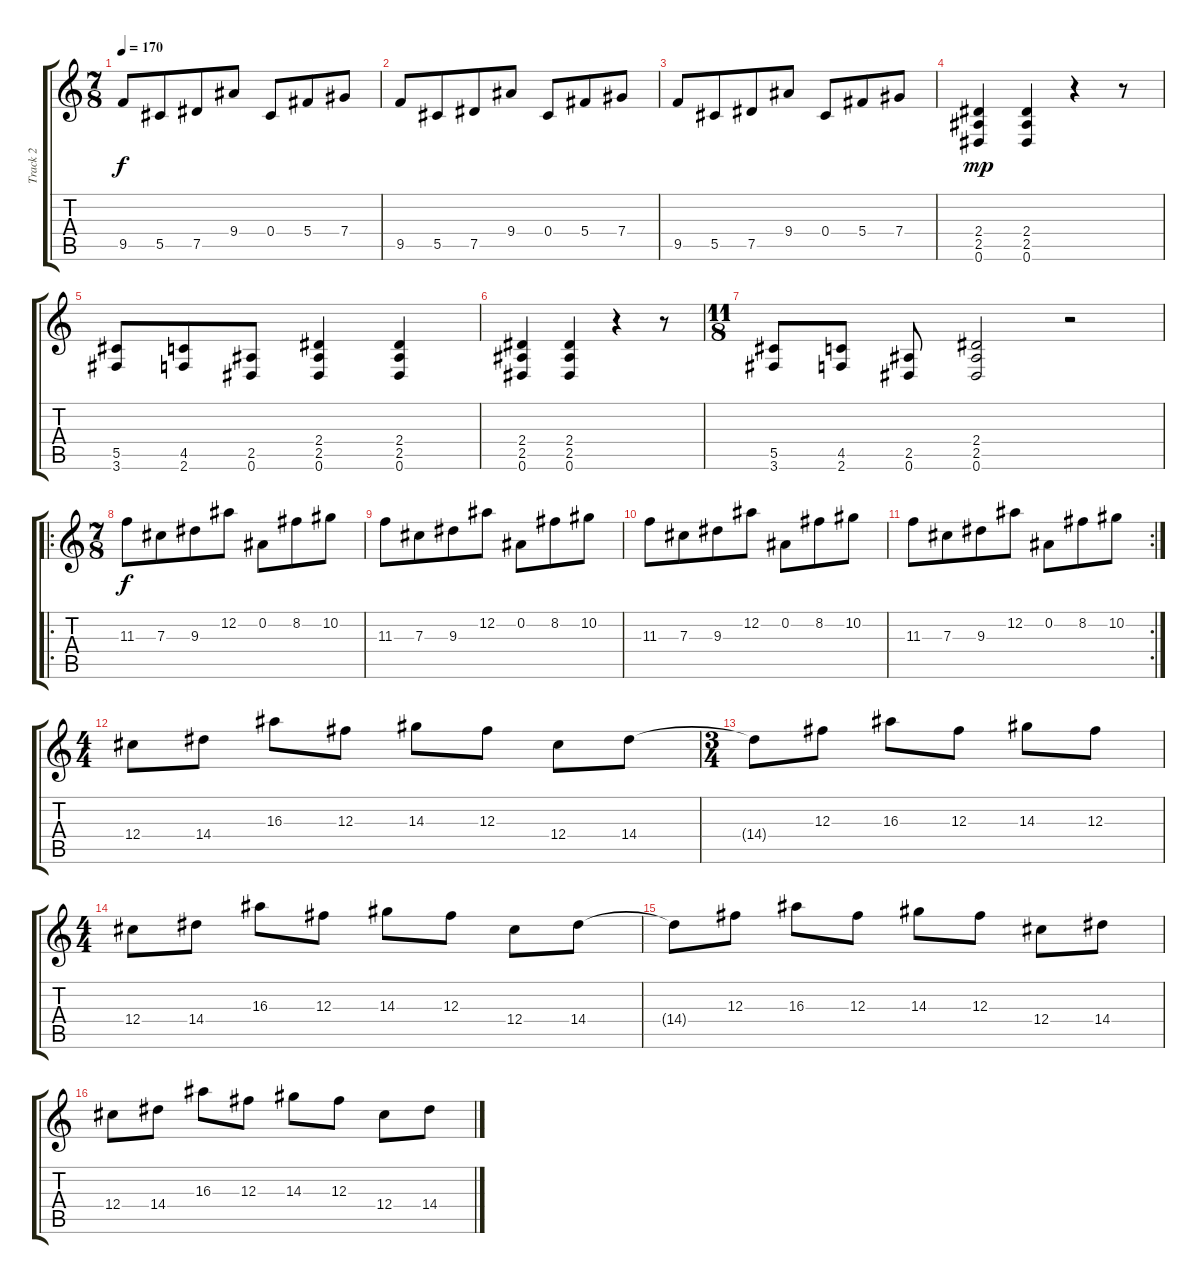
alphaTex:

\track ("Track 2" "Track 2") {instrument overdrivenguitar}
\staff {score tabs}
\tuning (Eb4 Bb3 Gb3 Db3 Ab2 Eb2) {hide}
\ts (7 8)
\tempo 170
\clef g2
\ks c
9.5.8{dy f} 5.5.8 7.5.8 9.4.8 0.4.8 5.4.8 7.4.8 |
9.5.8 5.5.8 7.5.8 9.4.8 0.4.8 5.4.8 7.4.8 |
9.5.8 5.5.8 7.5.8 9.4.8 0.4.8 5.4.8 7.4.8 |
(2.4 2.5 0.6).4{dy mp} (2.4 2.5 0.6).4 r.4 r.8 |
(5.5 3.6).8 (4.5 2.6).8 (2.5 0.6).8 (2.4 2.5 0.6).4 (2.4 2.5 0.6).4 |
(2.4 2.5 0.6).4 (2.4 2.5 0.6).4 r.4 r.8 |
\ts (11 8)
(5.5 3.6).8 (4.5 2.6).8 (2.5 0.6).8 (2.4 2.5 0.6).2 r.2 |
\ro
\ts (7 8)
11.3.8{dy f} 7.3.8 9.3.8 12.2.8 0.2.8 8.2.8 10.2.8 |
11.3.8 7.3.8 9.3.8 12.2.8 0.2.8 8.2.8 10.2.8 |
11.3.8 7.3.8 9.3.8 12.2.8 0.2.8 8.2.8 10.2.8 |
\rc 2
11.3.8 7.3.8 9.3.8 12.2.8 0.2.8 8.2.8 10.2.8 |
\ts (4 4)
12.4.8 14.4.8 16.3.8 12.3.8 14.3.8 12.3.8 12.4.8 14.4.8 |
\ts (3 4)
14.4{t}.8 12.3.8 16.3.8 12.3.8 14.3.8 12.3.8 |
\ts (4 4)
12.4.8 14.4.8 16.3.8 12.3.8 14.3.8 12.3.8 12.4.8 14.4.8 |
14.4{t}.8 12.3.8 16.3.8 12.3.8 14.3.8 12.3.8 12.4.8 14.4.8 |
12.4.8 14.4.8 16.3.8 12.3.8 14.3.8 12.3.8 12.4.8 14.4.8
